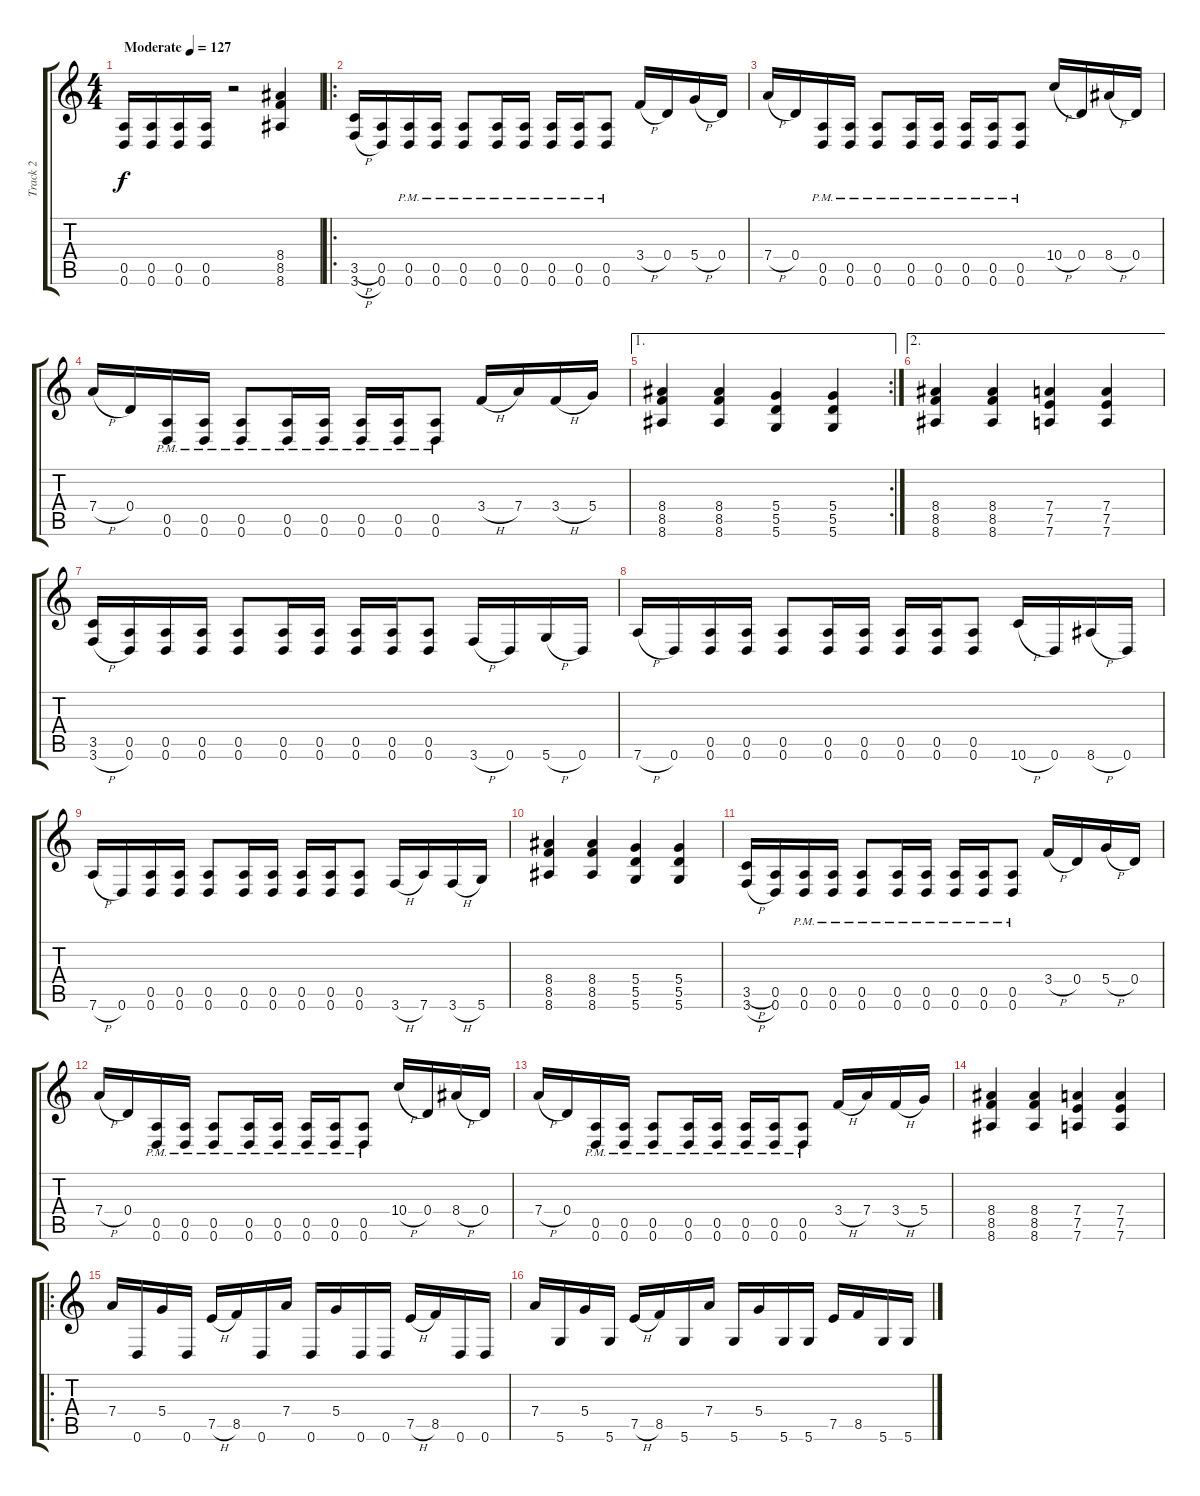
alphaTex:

\track ("Track 2" "Track 2") {instrument overdrivenguitar}
\staff {score tabs}
\tuning (E4 B3 G3 D3 A2 D2) {hide}
\ts (4 4)
\tempo (127 "Moderate")
\clef g2
\ks c
(0.5 0.6).16{dy f instrument overdrivenguitar} (0.5 0.6).16 (0.5 0.6).16 (0.5 0.6).16 r.2 (8.4 8.5 8.6).4 |
\ro
(3.5{h} 3.6{h}).16 (0.5 0.6).16 (0.5 0.6{pm}).16 (0.5 0.6{pm}).16 (0.5 0.6{pm}).8 (0.5 0.6{pm}).16 (0.5 0.6{pm}).16 (0.5 0.6{pm}).16 (0.5 0.6{pm}).16 (0.5 0.6{pm}).8 3.4{h}.16 0.4.16 5.4{h}.16 0.4.16 |
7.4{h}.16 0.4.16 (0.5 0.6{pm}).16 (0.5 0.6{pm}).16 (0.5 0.6{pm}).8 (0.5 0.6{pm}).16 (0.5 0.6{pm}).16 (0.5 0.6{pm}).16 (0.5 0.6{pm}).16 (0.5 0.6{pm}).8 10.4{h}.16 0.4.16 8.4{h}.16 0.4.16 |
7.4{h}.16 0.4.16 (0.5 0.6{pm}).16 (0.5 0.6{pm}).16 (0.5 0.6{pm}).8 (0.5 0.6{pm}).16 (0.5 0.6{pm}).16 (0.5 0.6{pm}).16 (0.5 0.6{pm}).16 (0.5 0.6{pm}).8 3.4{h}.16 7.4.16 3.4{h}.16 5.4.16 |
\ae 1
\rc 2
(8.4 8.5 8.6).4 (8.4 8.5 8.6).4 (5.4 5.5 5.6).4 (5.4 5.5 5.6).4 |
\ae 2
(8.4 8.5 8.6).4 (8.4 8.5 8.6).4 (7.4 7.5 7.6).4 (7.4 7.5 7.6).4 |
(3.5 3.6{h}).16 (0.5 0.6).16 (0.5 0.6).16 (0.5 0.6).16 (0.5 0.6).8 (0.5 0.6).16 (0.5 0.6).16 (0.5 0.6).16 (0.5 0.6).16 (0.5 0.6).8 3.6{h}.16 0.6.16 5.6{h}.16 0.6.16 |
7.6{h}.16 0.6.16 (0.5 0.6).16 (0.5 0.6).16 (0.5 0.6).8 (0.5 0.6).16 (0.5 0.6).16 (0.5 0.6).16 (0.5 0.6).16 (0.5 0.6).8 10.6{h}.16 0.6.16 8.6{h}.16 0.6.16 |
7.6{h}.16 0.6.16 (0.5 0.6).16 (0.5 0.6).16 (0.5 0.6).8 (0.5 0.6).16 (0.5 0.6).16 (0.5 0.6).16 (0.5 0.6).16 (0.5 0.6).8 3.6{h}.16 7.6.16 3.6{h}.16 5.6.16 |
(8.4 8.5 8.6).4 (8.4 8.5 8.6).4 (5.4 5.5 5.6).4 (5.4 5.5 5.6).4 |
(3.5{h} 3.6{h}).16 (0.5 0.6).16 (0.5 0.6{pm}).16 (0.5 0.6{pm}).16 (0.5 0.6{pm}).8 (0.5 0.6{pm}).16 (0.5 0.6{pm}).16 (0.5 0.6{pm}).16 (0.5 0.6{pm}).16 (0.5 0.6{pm}).8 3.4{h}.16 0.4.16 5.4{h}.16 0.4.16 |
7.4{h}.16 0.4.16 (0.5 0.6{pm}).16 (0.5 0.6{pm}).16 (0.5 0.6{pm}).8 (0.5 0.6{pm}).16 (0.5 0.6{pm}).16 (0.5 0.6{pm}).16 (0.5 0.6{pm}).16 (0.5 0.6{pm}).8 10.4{h}.16 0.4.16 8.4{h}.16 0.4.16 |
7.4{h}.16 0.4.16 (0.5 0.6{pm}).16 (0.5 0.6{pm}).16 (0.5 0.6{pm}).8 (0.5 0.6{pm}).16 (0.5 0.6{pm}).16 (0.5 0.6{pm}).16 (0.5 0.6{pm}).16 (0.5 0.6{pm}).8 3.4{h}.16 7.4.16 3.4{h}.16 5.4.16 |
(8.4 8.5 8.6).4 (8.4 8.5 8.6).4 (7.4 7.5 7.6).4 (7.4 7.5 7.6).4 |
\ro
7.4.16 0.6.16 5.4.16 0.6.16 7.5{h}.16 8.5.16 0.6.16 7.4.16 0.6.16 5.4.16 0.6.16 0.6.16 7.5{h}.16 8.5.16 0.6.16 0.6.16 |
7.4.16 5.6.16 5.4.16 5.6.16 7.5{h}.16 8.5.16 5.6.16 7.4.16 5.6.16 5.4.16 5.6.16 5.6.16 7.5.16 8.5.16 5.6.16 5.6.16
